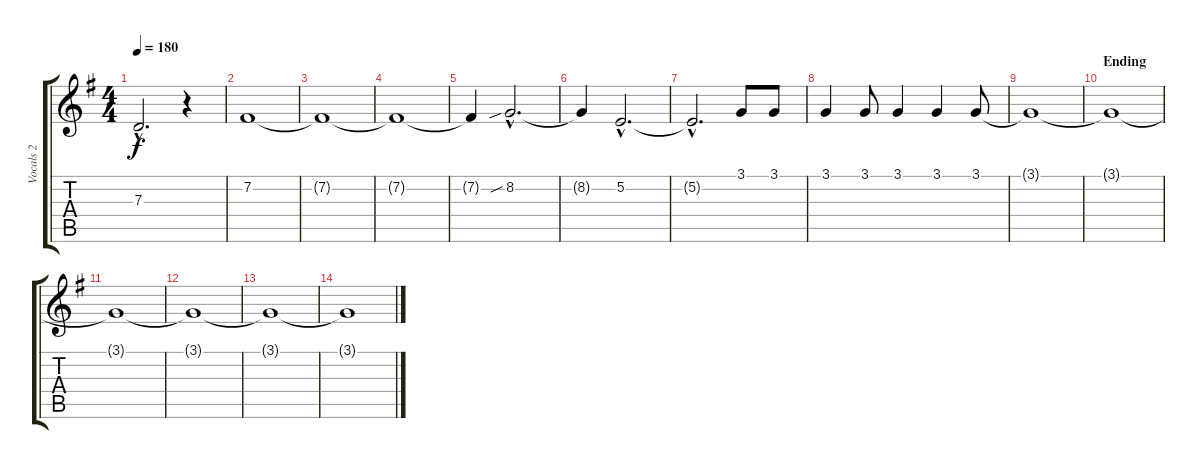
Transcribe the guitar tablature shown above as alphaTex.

\track ("Vocals 2" "Vocals 2") {instrument reedorgan}
\staff {score tabs}
\tuning (E4 B3 G3 D3 A2 E2) {hide}
\ts (4 4)
\tempo 180
\clef g2
\ks eminor
7.3{hac t}.2{d dy f} r.4 |
7.2.1 |
7.2{t}.1 |
7.2{t}.1 |
7.2{t}.4 8.2{sib hac}.2{d} |
8.2{t}.4 5.2{hac}.2{d} |
5.2{hac t}.2{d} 3.1.8 3.1.8 |
3.1.4 3.1.8 3.1.4 3.1.4 3.1.8 |
3.1{t}.1 |
\section ("" "Ending")
3.1{t}.1 |
3.1{t}.1 |
3.1{t}.1 |
3.1{t}.1 |
3.1{t}.1
